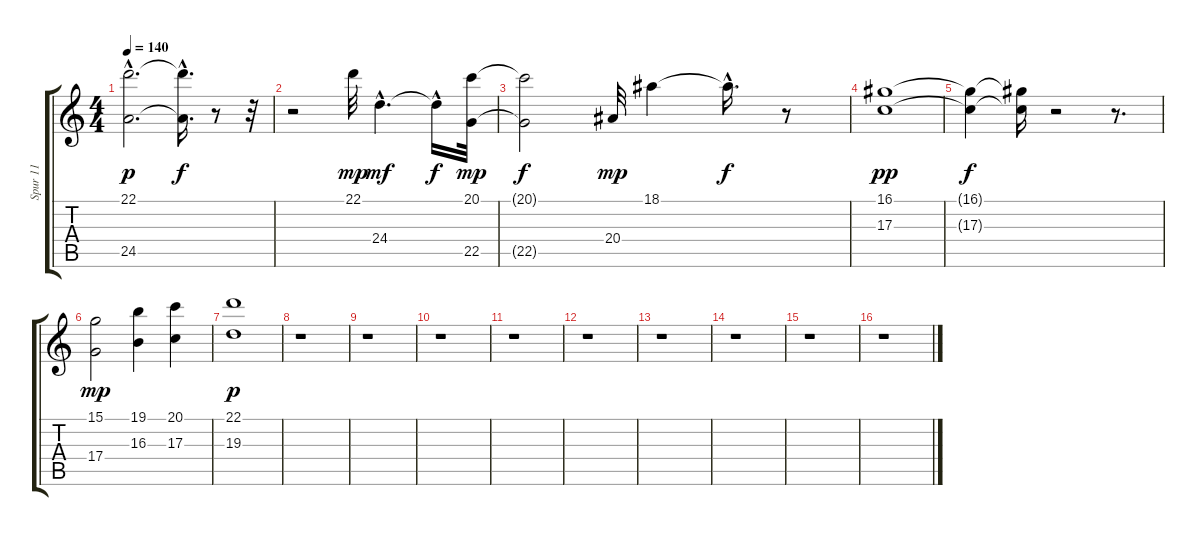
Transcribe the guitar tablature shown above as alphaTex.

\track ("Spur 11" "Spur 11") {instrument stringensemble1}
\staff {score tabs}
\tuning (E4 B3 G3 D3 A2 E2) {hide}
\ts (4 4)
\tempo 140
\clef g2
\ks c
(22.1{hac} 24.5{hac}).2{d dy p} (22.1{hac t} 24.5{t}).16{d dy f} r.8 r.32 |
r.2 22.1.32{dy mp} 24.4{hac}.4{d dy mf} 24.4{hac t}.16{dy f} (20.1 22.5).32{dy mp} |
(20.1{t} 22.5{t}).2{dy f} 20.4.32{dy mp} 18.1.4 18.1{hac t}.16{d dy f} r.8 |
(16.1 17.3).1{dy pp} |
(16.1{t} 17.3{t}).4{dy f} (16.1{t} 17.3{t}).16 r.2 r.8{d} |
(15.1 17.4).2{dy mp} (19.1 16.3).4 (20.1 17.3).4 |
(22.1 19.3).1{dy p} |
r.1 |
r.1 |
r.1 |
r.1 |
r.1 |
r.1 |
r.1 |
r.1 |
r.1
